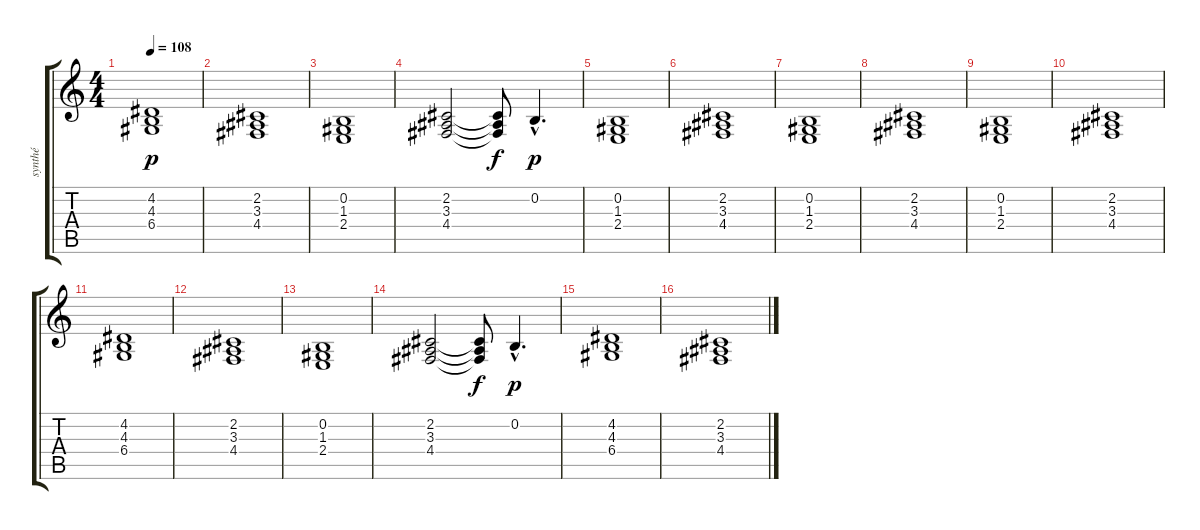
\track ("synthé" "synthé") {instrument synthstrings1}
\staff {score tabs}
\tuning (E4 B3 G3 D3 A2 E2) {hide}
\ts (4 4)
\tempo 108
\clef g2
\ks c
(4.2 4.3 6.4).1{dy p} |
(2.2 3.3 4.4).1 |
(0.2 1.3 2.4).1 |
(2.2 3.3 4.4).2 (2.2{t} 3.3{t} 4.4{t}).8{dy f} 0.2{hac}.4{d dy p} |
(0.2 1.3 2.4).1 |
(2.2 3.3 4.4).1 |
(0.2 1.3 2.4).1 |
(2.2 3.3 4.4).1 |
(0.2 1.3 2.4).1 |
(2.2 3.3 4.4).1 |
(4.2 4.3 6.4).1 |
(2.2 3.3 4.4).1 |
(0.2 1.3 2.4).1 |
(2.2 3.3 4.4).2 (2.2{t} 3.3{t} 4.4{t}).8{dy f} 0.2{hac}.4{d dy p} |
(4.2 4.3 6.4).1 |
(2.2 3.3 4.4).1
